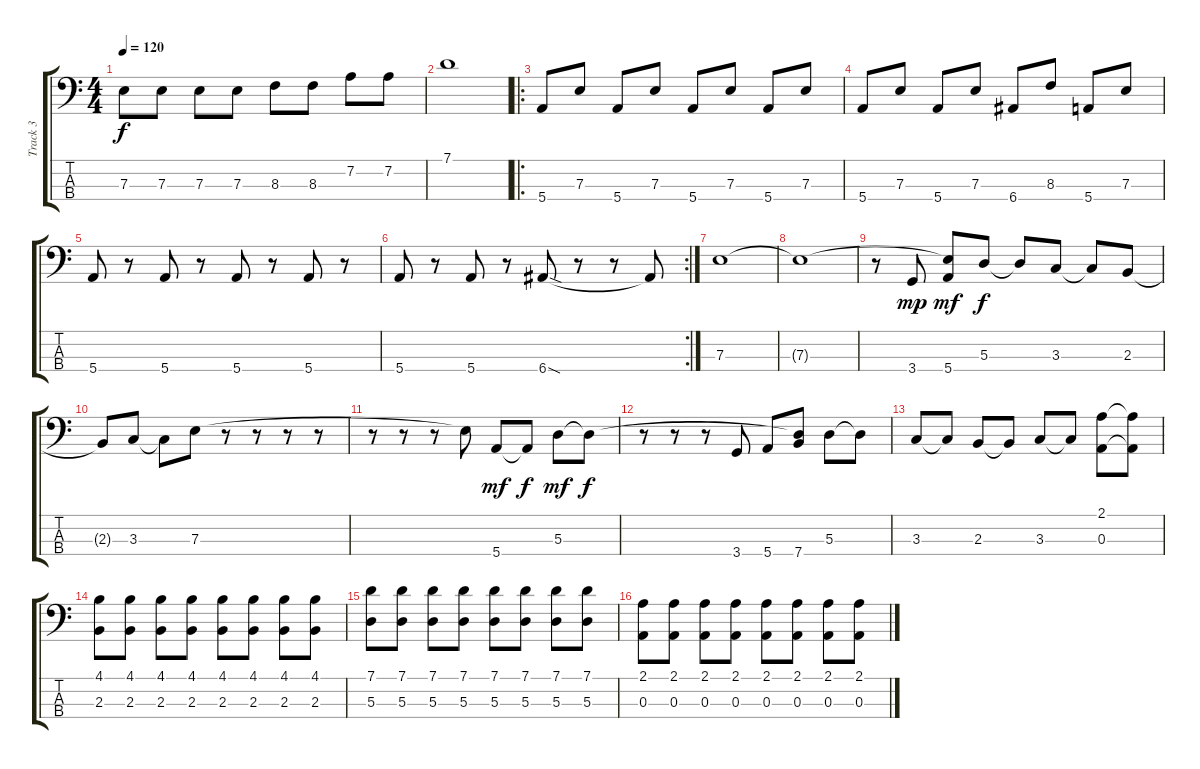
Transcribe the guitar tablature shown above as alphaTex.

\track ("Track 3" "Track 3") {instrument electricbassfinger}
\staff {score tabs}
\tuning (G2 D2 A1 E1) {hide}
\ts (4 4)
\tempo 120
\clef f4
\ks c
7.3.8{dy f} 7.3.8 7.3.8 7.3.8 8.3.8 8.3.8 7.2.8 7.2.8 |
7.1.1 |
\ro
5.4.8 7.3.8 5.4.8 7.3.8 5.4.8 7.3.8 5.4.8 7.3.8 |
5.4.8 7.3.8 5.4.8 7.3.8 6.4.8 8.3.8 5.4.8 7.3.8 |
5.4.8 r.8 5.4.8 r.8 5.4.8 r.8 5.4.8 r.8 |
\rc 2
5.4.8 r.8 5.4.8 r.8 6.4{sod}.8 r.8 r.8 6.4{t}.8 |
7.3.1 |
7.3{t}.1 |
r.8 3.4.8{dy mp} (7.3{t} 5.4).8{dy mf} 5.3.8{dy f} 5.3{t}.8 3.3.8 3.3{t}.8 2.3.8 |
2.3{t}.8 3.3.8 3.3{t}.8 7.3.8 r.8 r.8 r.8 r.8 |
r.8 r.8 r.8 7.3{t}.8 5.4.8{dy mf} 5.4{t}.8{dy f} 5.3.8{dy mf} 5.3{t}.8{dy f} |
r.8 r.8 r.8 3.4.8 5.4.8 (5.3{t} 7.4).8 5.3.8 5.3{t}.8 |
3.3.8 3.3{t}.8 2.3.8 2.3{t}.8 3.3.8 3.3{t}.8 (2.1 0.3).8 (2.1{t} 0.3{t}).8 |
(4.1 2.3).8 (4.1 2.3).8 (4.1 2.3).8 (4.1 2.3).8 (4.1 2.3).8 (4.1 2.3).8 (4.1 2.3).8 (4.1 2.3).8 |
(7.1 5.3).8 (7.1 5.3).8 (7.1 5.3).8 (7.1 5.3).8 (7.1 5.3).8 (7.1 5.3).8 (7.1 5.3).8 (7.1 5.3).8 |
(2.1 0.3).8 (2.1 0.3).8 (2.1 0.3).8 (2.1 0.3).8 (2.1 0.3).8 (2.1 0.3).8 (2.1 0.3).8 (2.1 0.3).8
